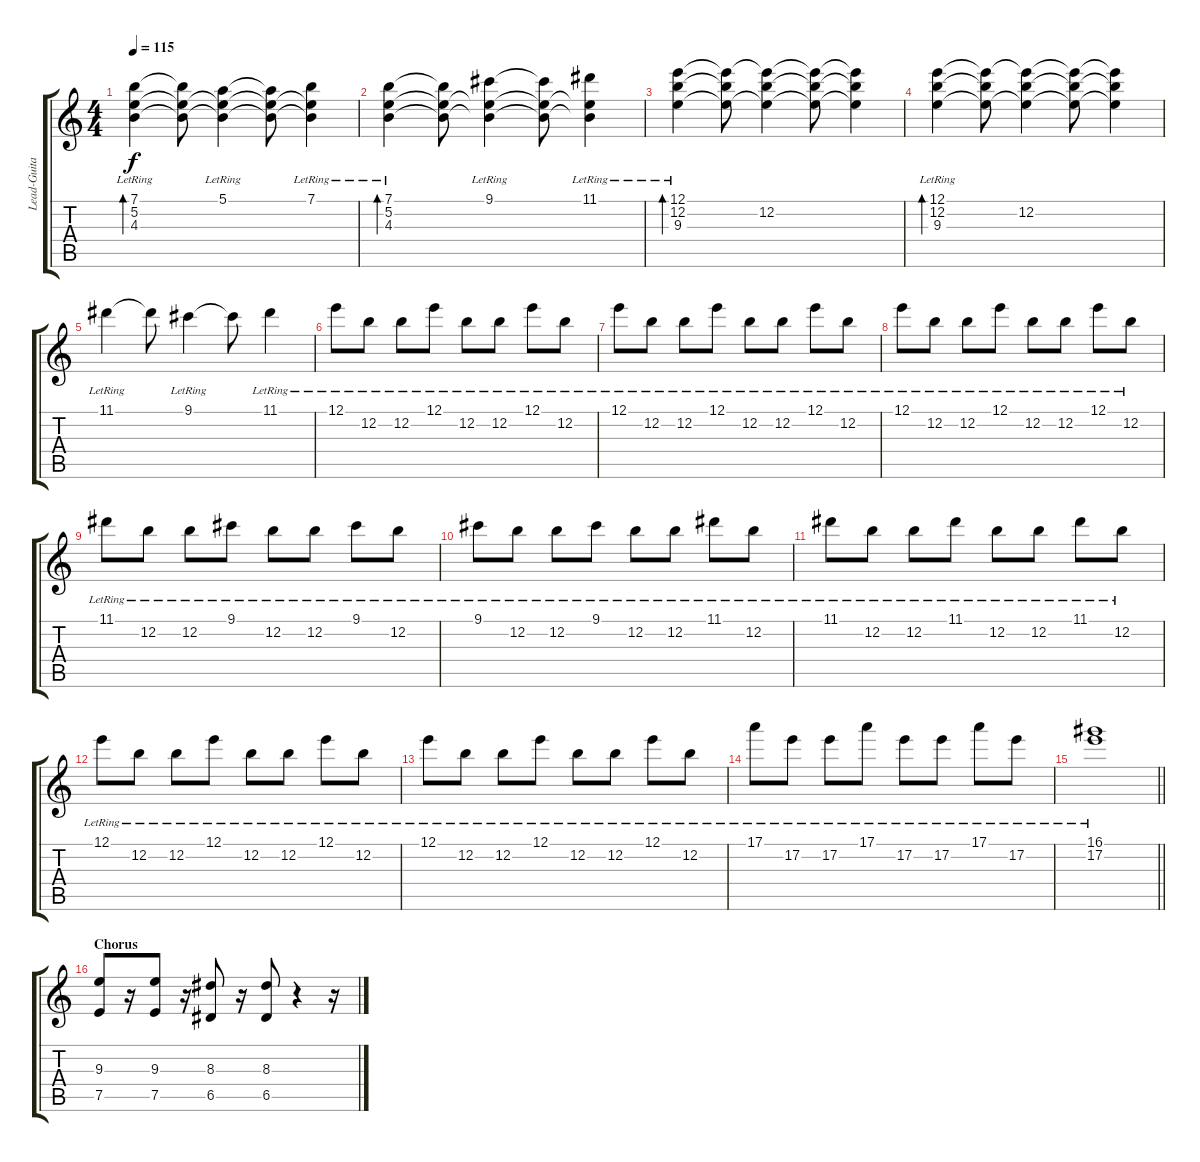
\track ("Lead-Guitar" "Lead-Guita") {instrument acousticguitarsteel}
\staff {score tabs}
\tuning (E4 B3 G3 D3 A2 E2) {hide}
\ts (4 4)
\tempo 115
\clef g2
\ks c
(7.1{lr} 5.2 4.3).4{bd 480 dy f} (7.1{t} 5.2{t} 4.3{t}).8 (5.1{lr} 5.2{t} 4.3{t}).4 (5.1{t} 5.2{t} 4.3{t}).8 (7.1{lr} 5.2{t} 4.3{t}).4 |
(7.1{lr} 5.2 4.3).4{bd 480 instrument acousticguitarsteel} (7.1{t} 5.2{t} 4.3{t}).8 (9.1{lr} 5.2{t} 4.3{t}).4 (9.1{t} 5.2{t} 4.3{t}).8 (11.1{lr} 5.2{t} 4.3{t}).4 |
(12.1{lr} 12.2 9.3).4{bd 480} (12.1{t} 12.2{t} 9.3{t}).8 (12.1{t} 12.2 9.3{t}).4 (12.1{t} 12.2{t} 9.3{t}).8 (12.1{t} 12.2{t} 9.3{t}).4 |
(12.1{lr} 12.2 9.3).4{bd 480} (12.1{t} 12.2{t} 9.3{t}).8 (12.1{t} 12.2 9.3{t}).4 (12.1{t} 12.2{t} 9.3{t}).8 (12.1{t} 12.2{t} 9.3{t}).4 |
11.1{lr}.4 11.1{t}.8 9.1{lr}.4 9.1{t}.8 11.1{lr}.4 |
12.1{lr}.8 12.2{lr}.8 12.2{lr}.8 12.1{lr}.8 12.2{lr}.8 12.2{lr}.8 12.1{lr}.8 12.2{lr}.8 |
12.1{lr}.8 12.2{lr}.8 12.2{lr}.8 12.1{lr}.8 12.2{lr}.8 12.2{lr}.8 12.1{lr}.8 12.2{lr}.8 |
12.1{lr}.8 12.2{lr}.8 12.2{lr}.8 12.1{lr}.8 12.2{lr}.8 12.2{lr}.8 12.1{lr}.8 12.2{lr}.8 |
11.1{lr}.8 12.2{lr}.8 12.2{lr}.8 9.1{lr}.8 12.2{lr}.8 12.2{lr}.8 9.1{lr}.8 12.2{lr}.8 |
9.1{lr}.8 12.2{lr}.8 12.2{lr}.8 9.1{lr}.8 12.2{lr}.8 12.2{lr}.8 11.1{lr}.8 12.2{lr}.8 |
11.1{lr}.8 12.2{lr}.8 12.2{lr}.8 11.1{lr}.8 12.2{lr}.8 12.2{lr}.8 11.1{lr}.8 12.2{lr}.8 |
12.1{lr}.8 12.2{lr}.8 12.2{lr}.8 12.1{lr}.8 12.2{lr}.8 12.2{lr}.8 12.1{lr}.8 12.2{lr}.8 |
12.1{lr}.8 12.2{lr}.8 12.2{lr}.8 12.1{lr}.8 12.2{lr}.8 12.2{lr}.8 12.1{lr}.8 12.2{lr}.8 |
17.1{lr}.8 17.2{lr}.8 17.2{lr}.8 17.1{lr}.8 17.2{lr}.8 17.2{lr}.8 17.1{lr}.8 17.2{lr}.8 |
\barLineRight lightlight
(16.1{lr} 17.2{lr}).1 |
\section ("" "Chorus")
(9.3 7.5).8{instrument distortionguitar} r.16 (9.3 7.5).8 r.16 (8.3 6.5).8 r.16 (8.3 6.5).8 r.4 r.16
